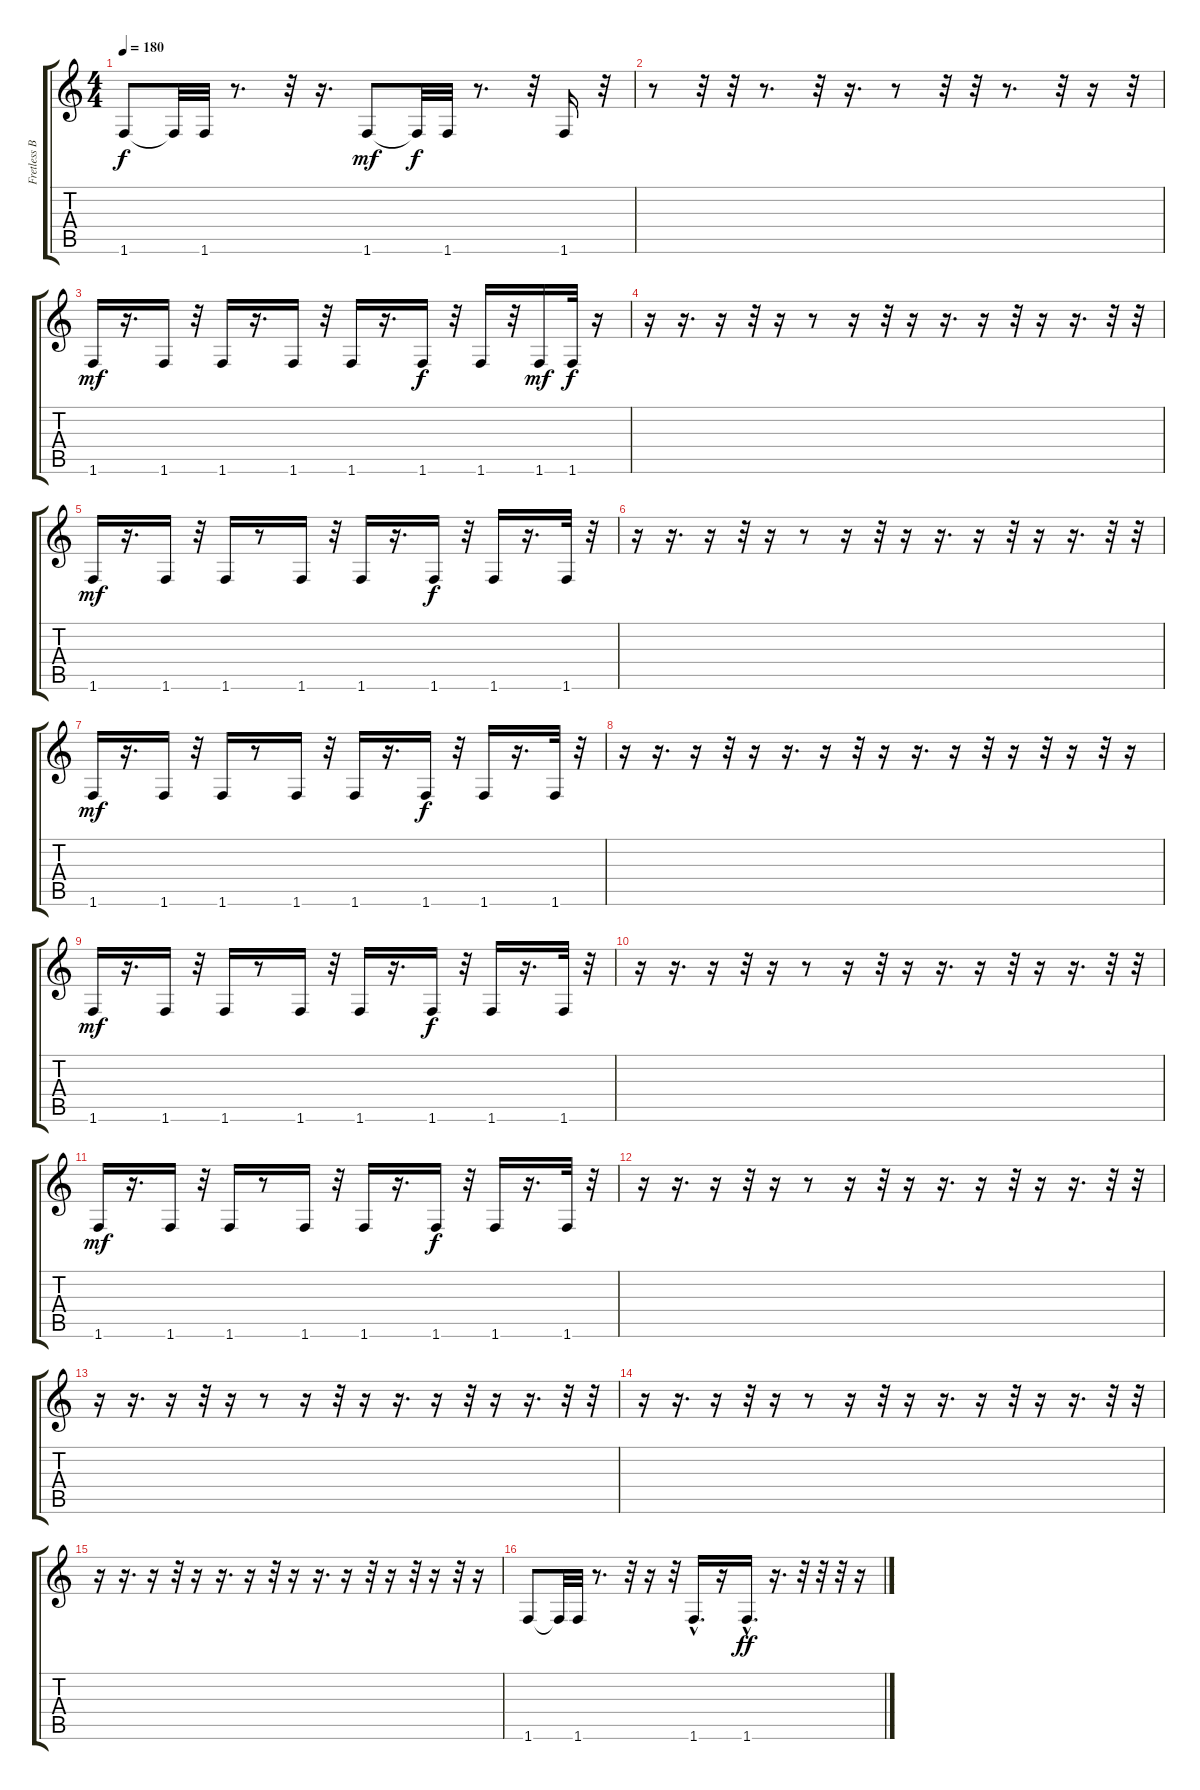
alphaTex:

\track ("Fretless Bs." "Fretless B") {instrument fretlessbass}
\staff {score tabs}
\tuning (E4 B3 G3 D3 A2 E2) {hide}
\ts (4 4)
\tempo 180
\clef g2
\ks c
1.6.8{dy f} 1.6{t}.32 1.6.32 r.8{d} r.32 r.16{d} 1.6.8{dy mf} 1.6{t}.32{dy f} 1.6.32 r.8{d} r.32 1.6.16 r.32 |
r.8 r.32 r.32 r.8{d} r.32 r.16{d} r.8 r.32 r.32 r.8{d} r.32 r.16 r.32 |
1.6.16{dy mf} r.16{d} 1.6.16 r.32 1.6.16 r.16{d} 1.6.16 r.32 1.6.16 r.16{d} 1.6.16{dy f} r.32 1.6.16 r.32 1.6.16{dy mf} 1.6.32{dy f} r.16 |
r.16 r.16{d} r.16 r.32 r.16 r.8 r.16 r.32 r.16 r.16{d} r.16 r.32 r.16 r.16{d} r.32 r.32 |
1.6.16{dy mf} r.16{d} 1.6.16 r.32 1.6.16 r.8 1.6.16 r.32 1.6.16 r.16{d} 1.6.16{dy f} r.32 1.6.16 r.16{d} 1.6.32 r.32 |
r.16 r.16{d} r.16 r.32 r.16 r.8 r.16 r.32 r.16 r.16{d} r.16 r.32 r.16 r.16{d} r.32 r.32 |
1.6.16{dy mf} r.16{d} 1.6.16 r.32 1.6.16 r.8 1.6.16 r.32 1.6.16 r.16{d} 1.6.16{dy f} r.32 1.6.16 r.16{d} 1.6.32 r.32 |
r.16 r.16{d} r.16 r.32 r.16 r.16{d} r.16 r.32 r.16 r.16{d} r.16 r.32 r.16 r.32 r.16 r.32 r.16 |
1.6.16{dy mf} r.16{d} 1.6.16 r.32 1.6.16 r.8 1.6.16 r.32 1.6.16 r.16{d} 1.6.16{dy f} r.32 1.6.16 r.16{d} 1.6.32 r.32 |
r.16 r.16{d} r.16 r.32 r.16 r.8 r.16 r.32 r.16 r.16{d} r.16 r.32 r.16 r.16{d} r.32 r.32 |
1.6.16{dy mf} r.16{d} 1.6.16 r.32 1.6.16 r.8 1.6.16 r.32 1.6.16 r.16{d} 1.6.16{dy f} r.32 1.6.16 r.16{d} 1.6.32 r.32 |
r.16 r.16{d} r.16 r.32 r.16 r.8 r.16 r.32 r.16 r.16{d} r.16 r.32 r.16 r.16{d} r.32 r.32 |
r.16 r.16{d} r.16 r.32 r.16 r.8 r.16 r.32 r.16 r.16{d} r.16 r.32 r.16 r.16{d} r.32 r.32 |
r.16 r.16{d} r.16 r.32 r.16 r.8 r.16 r.32 r.16 r.16{d} r.16 r.32 r.16 r.16{d} r.32 r.32 |
r.16 r.16{d} r.16 r.32 r.16 r.16{d} r.16 r.32 r.16 r.16{d} r.16 r.32 r.16 r.32 r.16 r.32 r.16 |
1.6.8 1.6{t}.32 1.6.32 r.8{d} r.32 r.16 r.32 1.6{hac}.16{d} r.16 1.6{hac}.16{d dy ff} r.16{d} r.32 r.32 r.32 r.16
